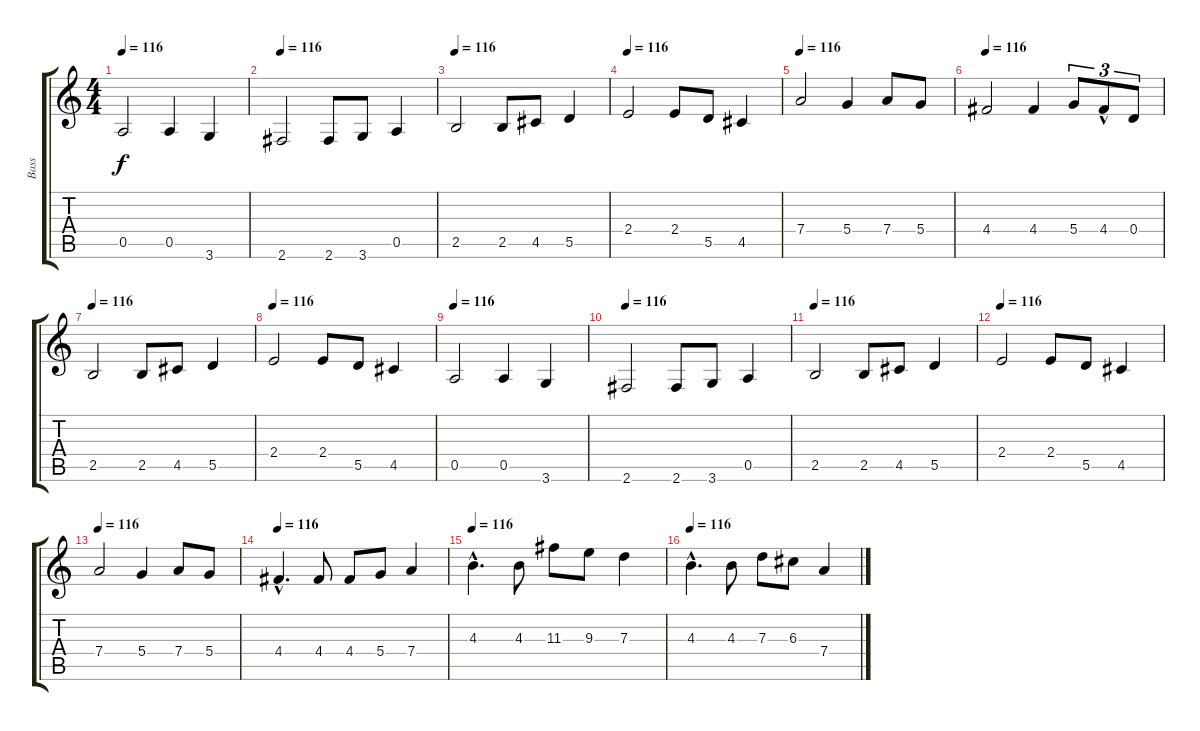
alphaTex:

\track ("Bass" "Bass") {instrument electricbasspick}
\staff {score tabs}
\tuning (E4 B3 G3 D3 A2 E2) {hide}
\ts (4 4)
\tempo 116
\clef g2
\ks c
0.5.2{dy f} 0.5.4 3.6.4 |
\tempo 116
2.6.2 2.6.8 3.6.8 0.5.4 |
\tempo 116
2.5.2 2.5.8 4.5.8 5.5.4 |
\tempo 116
2.4.2 2.4.8 5.5.8 4.5.4 |
\tempo 116
7.4.2 5.4.4 7.4.8 5.4.8 |
\tempo 116
4.4.2 4.4.4 5.4.8{tu (3 2)} 4.4{hac}.8{tu (3 2)} 0.4.8{tu (3 2)} |
\tempo 116
2.5.2 2.5.8 4.5.8 5.5.4 |
\tempo 116
2.4.2 2.4.8 5.5.8 4.5.4 |
\tempo 116
0.5.2 0.5.4 3.6.4 |
\tempo 116
2.6.2 2.6.8 3.6.8 0.5.4 |
\tempo 116
2.5.2 2.5.8 4.5.8 5.5.4 |
\tempo 116
2.4.2 2.4.8 5.5.8 4.5.4 |
\tempo 116
7.4.2 5.4.4 7.4.8 5.4.8 |
\tempo 116
4.4{hac}.4{d} 4.4.8 4.4.8 5.4.8 7.4.4 |
\tempo 116
4.3{hac}.4{d} 4.3.8 11.3.8 9.3.8 7.3.4 |
\tempo 116
4.3{hac}.4{d} 4.3.8 7.3.8 6.3.8 7.4.4
